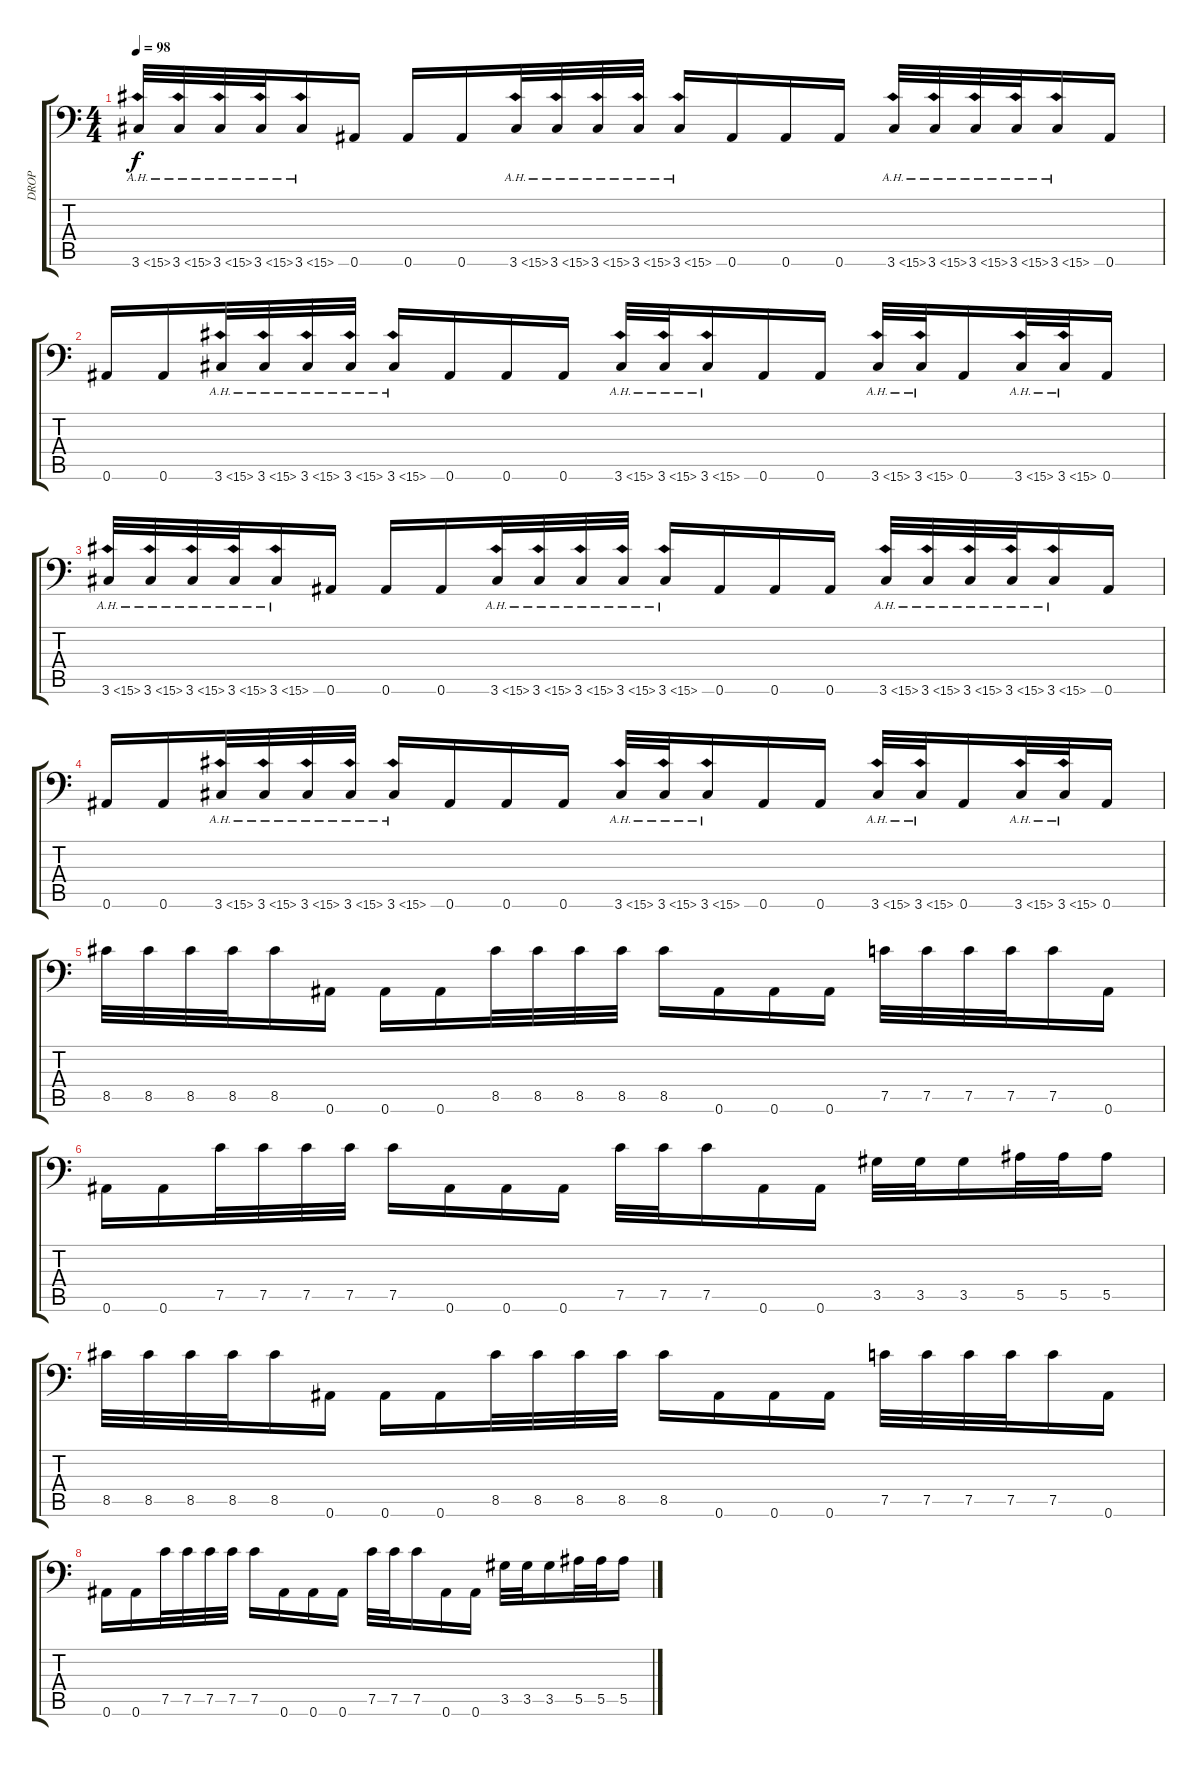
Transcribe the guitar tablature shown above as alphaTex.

\track ("DROP" "DROP") {instrument distortionguitar}
\staff {score tabs}
\tuning (C4 G3 Eb3 Bb2 F2 Bb1) {hide}
\ts (4 4)
\tempo 98
\clef f4
\ks c
3.6{ah 12}.32{dy f} 3.6{ah 12}.32 3.6{ah 12}.32 3.6{ah 12}.32 3.6{ah 12}.16 0.6.16 0.6.16 0.6.16 3.6{ah 12}.32 3.6{ah 12}.32 3.6{ah 12}.32 3.6{ah 12}.32 3.6{ah 12}.16 0.6.16 0.6.16 0.6.16 3.6{ah 12}.32 3.6{ah 12}.32 3.6{ah 12}.32 3.6{ah 12}.32 3.6{ah 12}.16 0.6.16 |
0.6.16 0.6.16 3.6{ah 12}.32 3.6{ah 12}.32 3.6{ah 12}.32 3.6{ah 12}.32 3.6{ah 12}.16 0.6.16 0.6.16 0.6.16 3.6{ah 12}.32 3.6{ah 12}.32 3.6{ah 12}.16 0.6.16 0.6.16 3.6{ah 12}.32 3.6{ah 12}.32 0.6.16 3.6{ah 12}.32 3.6{ah 12}.32 0.6.16 |
3.6{ah 12}.32 3.6{ah 12}.32 3.6{ah 12}.32 3.6{ah 12}.32 3.6{ah 12}.16 0.6.16 0.6.16 0.6.16 3.6{ah 12}.32 3.6{ah 12}.32 3.6{ah 12}.32 3.6{ah 12}.32 3.6{ah 12}.16 0.6.16 0.6.16 0.6.16 3.6{ah 12}.32 3.6{ah 12}.32 3.6{ah 12}.32 3.6{ah 12}.32 3.6{ah 12}.16 0.6.16 |
0.6.16 0.6.16 3.6{ah 12}.32 3.6{ah 12}.32 3.6{ah 12}.32 3.6{ah 12}.32 3.6{ah 12}.16 0.6.16 0.6.16 0.6.16 3.6{ah 12}.32 3.6{ah 12}.32 3.6{ah 12}.16 0.6.16 0.6.16 3.6{ah 12}.32 3.6{ah 12}.32 0.6.16 3.6{ah 12}.32 3.6{ah 12}.32 0.6.16 |
8.5.32 8.5.32 8.5.32 8.5.32 8.5.16 0.6.16 0.6.16 0.6.16 8.5.32 8.5.32 8.5.32 8.5.32 8.5.16 0.6.16 0.6.16 0.6.16 7.5.32 7.5.32 7.5.32 7.5.32 7.5.16 0.6.16 |
0.6.16 0.6.16 7.5.32 7.5.32 7.5.32 7.5.32 7.5.16 0.6.16 0.6.16 0.6.16 7.5.32 7.5.32 7.5.16 0.6.16 0.6.16 3.5.32 3.5.32 3.5.16 5.5.32 5.5.32 5.5.16 |
8.5.32 8.5.32 8.5.32 8.5.32 8.5.16 0.6.16 0.6.16 0.6.16 8.5.32 8.5.32 8.5.32 8.5.32 8.5.16 0.6.16 0.6.16 0.6.16 7.5.32 7.5.32 7.5.32 7.5.32 7.5.16 0.6.16 |
0.6.16 0.6.16 7.5.32 7.5.32 7.5.32 7.5.32 7.5.16 0.6.16 0.6.16 0.6.16 7.5.32 7.5.32 7.5.16 0.6.16 0.6.16 3.5.32 3.5.32 3.5.16 5.5.32 5.5.32 5.5.16
